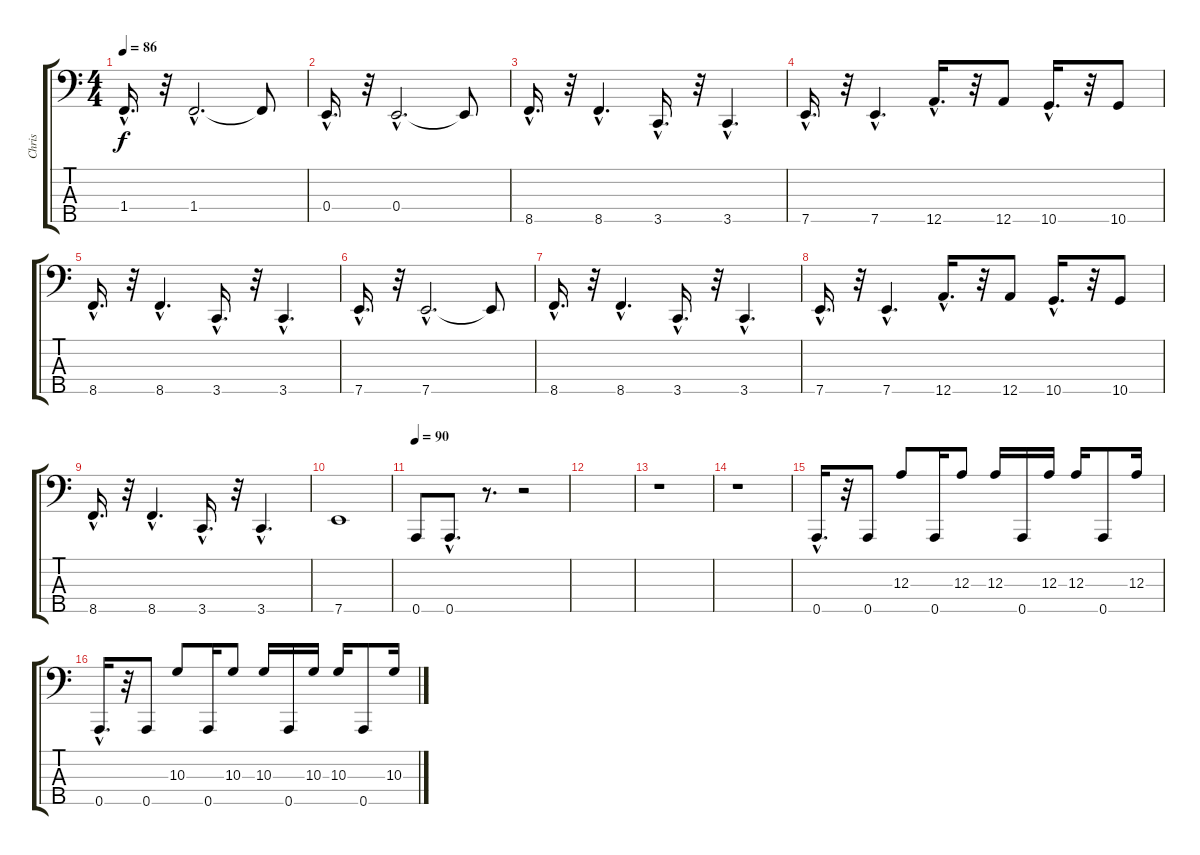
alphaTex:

\track ("Chris" "Chris") {instrument electricbassfinger}
\staff {score tabs}
\tuning (G2 D2 A1 E1 A0) {hide}
\ts (4 4)
\tempo 86
\clef f4
\ks c
1.4{hac}.16{d dy f} r.32 1.4{hac}.2{d} 1.4{t}.8 |
0.4{hac}.16{d} r.32 0.4{hac}.2{d} 0.4{t}.8 |
8.5{hac}.16{d} r.32 8.5{hac}.4{d} 3.5{hac}.16{d} r.32 3.5{hac}.4{d} |
7.5{hac}.16{d} r.32 7.5{hac}.4{d} 12.5{hac}.16{d} r.32 12.5.8 10.5{hac}.16{d} r.32 10.5.8 |
8.5{hac}.16{d} r.32 8.5{hac}.4{d} 3.5{hac}.16{d} r.32 3.5{hac}.4{d} |
7.5{hac}.16{d} r.32 7.5{hac}.2{d} 7.5{t}.8 |
8.5{hac}.16{d} r.32 8.5{hac}.4{d} 3.5{hac}.16{d} r.32 3.5{hac}.4{d} |
7.5{hac}.16{d} r.32 7.5{hac}.4{d} 12.5{hac}.16{d} r.32 12.5.8 10.5{hac}.16{d} r.32 10.5.8 |
8.5{hac}.16{d} r.32 8.5{hac}.4{d} 3.5{hac}.16{d} r.32 3.5{hac}.4{d} |
7.5.1 |
\tempo 90
0.5.8 0.5{hac}.8{d} r.8{d} r.2 |
|
r.1 |
r.1 |
0.5{hac}.16{d volume 12 instrument electricbassfinger} r.32 0.5.8 12.3.8 0.5.16 12.3.8 12.3.16 0.5.16 12.3.16 12.3.16 0.5.8 12.3.16 |
0.5{hac}.16{d} r.32 0.5.8 10.3.8 0.5.16 10.3.8 10.3.16 0.5.16 10.3.16 10.3.16 0.5.8 10.3.16
